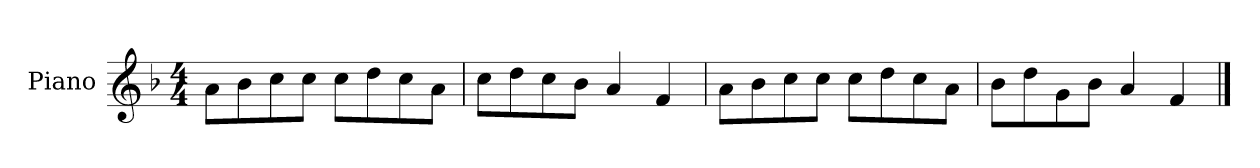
**kern
*part1
*staff1
*I"Piano
*I'P-no
*clefG2
*k[b-]
*M4/4
*MM90
=1
8a\L
8b-\
8cc\
8cc\J
8cc\L
8dd\
8cc\
8a\J
=2
8cc\L
8dd\
8cc\
8b-\J
4a/
4f/
=3
8a\L
8b-\
8cc\
8cc\J
8cc\L
8dd\
8cc\
8a\J
=4
8b-\L
8dd\
8g\
8b-\J
4a/
4f/
==
*-
